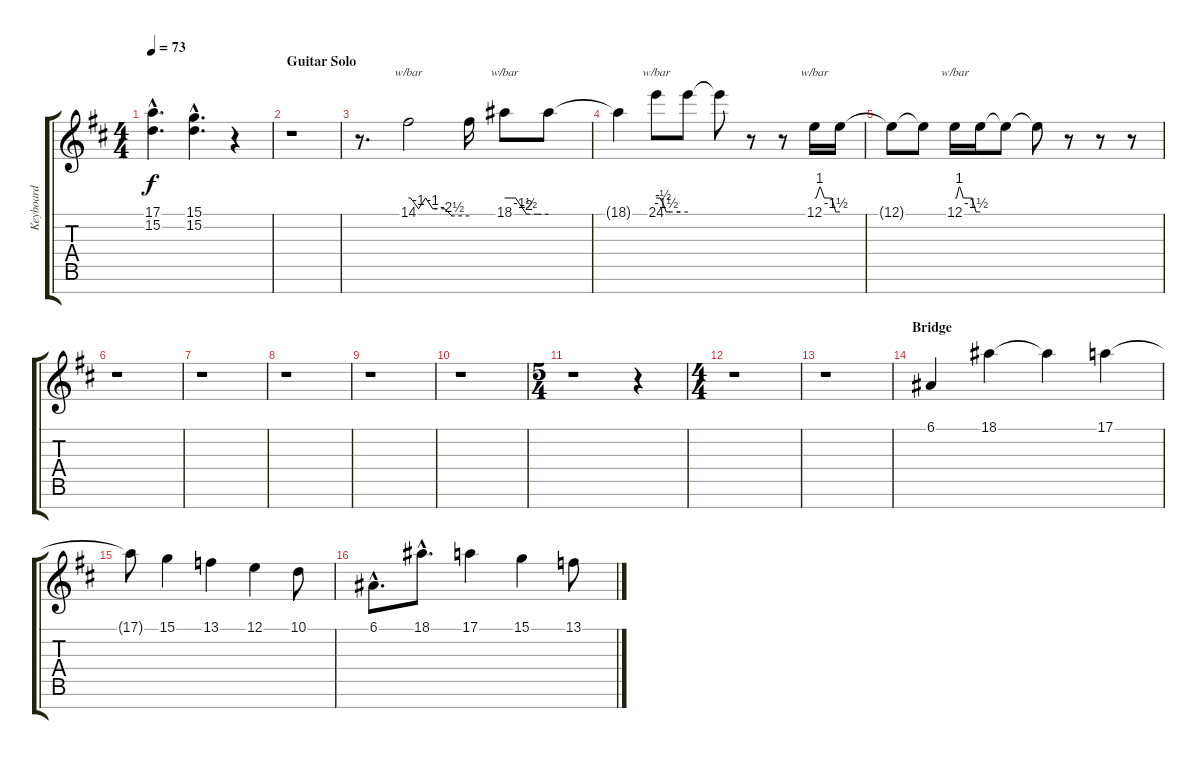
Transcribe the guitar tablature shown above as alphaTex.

\track ("Keyboard" "Keyboard") {instrument stringensemble1}
\staff {score tabs}
\tuning (E4 B3 G3 D3 A2 E2 B1) {hide}
\ts (4 4)
\tempo 73
\clef g2
\ks d
(17.1{hac} 15.2{hac}).4{d dy f} (15.1{hac} 15.2{hac}).4{d} r.4 |
\section ("" "Guitar Solo")
r.1 |
r.8{d volume 11 instrument synthbrass1} 14.1.2{tbe (custom default 0 0 2 0 10 -4 17 0 24 -4 28 -4 36 -4 43 -10 60 -10)} 14.1{t}.16 18.1.8{tbe (custom default 0 0 9 0 15 0 28 -6 30 -8 45 -8 60 -8)} 18.1{t}.8 |
18.1{t}.4 24.1.8{tbe (custom default 0 0 8 0 13 -2 19 -6 24 -6 26 -6 45 -6 60 -6)} 24.1{t}.8 24.1{t}.8 r.8 r.8 12.1.16{tbe (custom default 0 0 4 0 12 4 14 4 23 0 30 0 40 0 50 -6 60 -6)} 12.1{t}.16 |
12.1{t}.8 12.1{t}.8 12.1.16{tbe (custom default 0 0 4 0 10 4 12 4 20 0 30 0 35 0 40 0 50 -6 60 -6)} 12.1{t}.16 12.1{t}.8 12.1{t}.8 r.8 r.8 r.8 |
r.1 |
r.1 |
r.1 |
r.1 |
r.1 |
\ts (5 4)
r.1 r.4 |
\ts (4 4)
r.1 |
r.1 |
\section ("" "Bridge")
6.1.4{volume 11 instrument stringensemble1} 18.1.4 18.1{t}.4 17.1.4 |
17.1{t}.8 15.1.4 13.1.4 12.1.4 10.1.8 |
6.1{hac}.8{d} 18.1{hac}.8{d} 17.1.4 15.1.4 13.1.8
